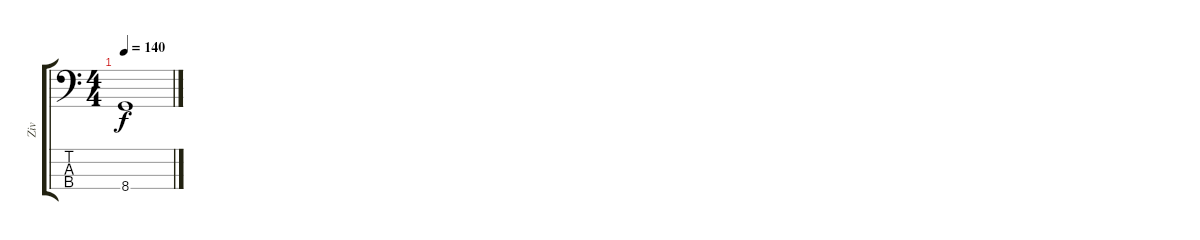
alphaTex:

\track ("Ziv" "Ziv") {instrument electricbasspick}
\staff {score tabs}
\tuning (E2 B1 Gb1 B0) {hide}
\ts (4 4)
\tempo 140
\clef f4
\ks c
8.4{t}.1{dy f}
